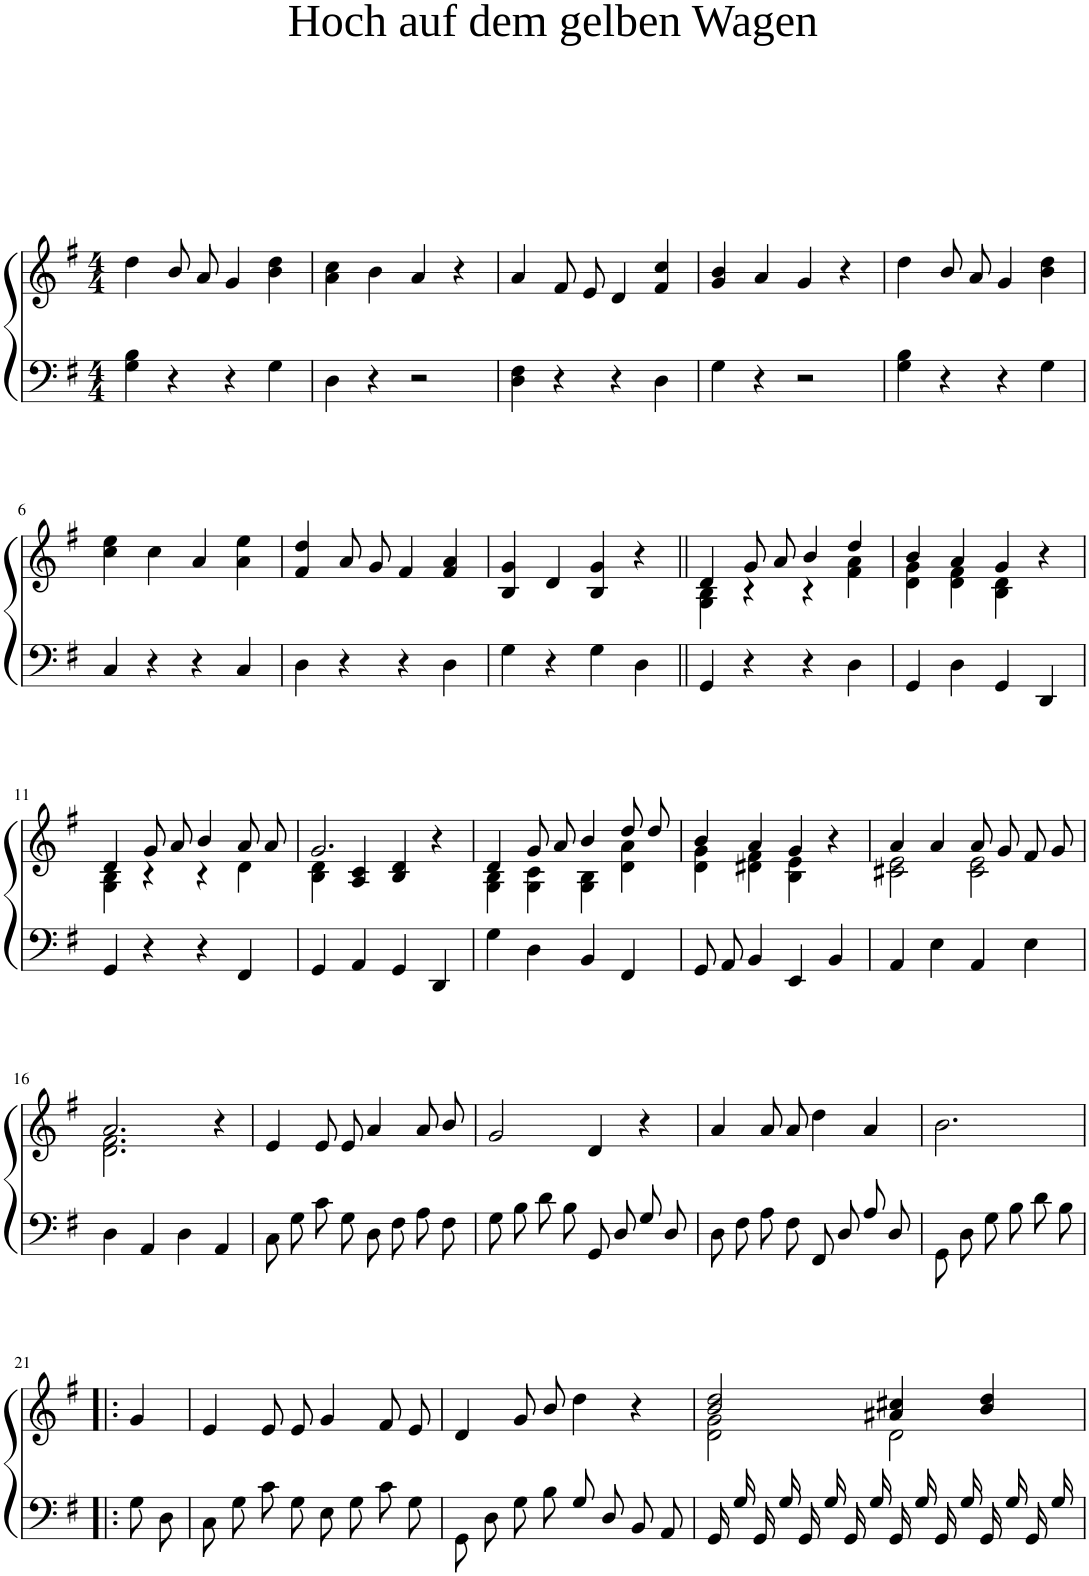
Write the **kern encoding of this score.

**kern	**kern
*part1	*part1
*staff2	*staff1
*I"P1	*
*clefF4	*clefG2
*k[f#]	*k[f#]
*G:	*G:
*M4/4	*M4/4
=1	=1
4G\ 4B\	4dd\
4r	8b/L
.	8a/J
4r	4g/
4G\	4b\ 4dd\
=2	=2
4D\	4a\ 4cc\
4r	4b\
2r	4a/
.	4r
=3	=3
4D\ 4F#\	4a/
4r	8f#/L
.	8e/J
4r	4d/
4D\	4f#/ 4cc/
=4	=4
4G\	4g/ 4b/
4r	4a/
2r	4g/
.	4r
=5	=5
4G\ 4B\	4dd\
4r	8b/L
.	8a/J
4r	4g/
4G\	4b\ 4dd\
!!LO:LB:g=z
=6	=6
4C/	4cc\ 4ee\
4r	4cc\
4r	4a/
4C/	4a\ 4ee\
=7	=7
4D\	4f#/ 4dd/
4r	8a/L
.	8g/J
4r	4f#/
4D\	4f#/ 4a/
=8	=8
4G\	4B/ 4g/
4r	4d/
4G\	4B/ 4g/
4D\	4r
=9||	=9||
*	*^
4GG/	4d/	4G\ 4B\
4r	8g/L	4r
.	8a/J	.
4r	4b/	4r
4D\	4dd/	4f#\ 4a\
=10	=10	=10
4GG/	4b/	4d\ 4g\
4D\	4a/	4d\ 4f#\
4GG/	4g/	4B\ 4d\
4DD/	4r	4ryy
!!LO:LB:g=z	!!
=11	=11	=11
4GG/	4d/	4G\ 4B\
4r	8g/L	4r
.	8a/J	.
4r	4b/	4r
4FF#/	8a/L	4d\
.	8a/J	.
=12	=12	=12
4GG/	2.g/	4B\ 4d\
4AA/	.	4A/ 4c/
4GG/	.	4B/ 4d/
4DD/	4r	4ryy
=13	=13	=13
4G\	4d/	4G\ 4B\
4D\	8g/L	4G\ 4c\
.	8a/J	.
4BB/	4b/	4G\ 4B\
4FF#/	8dd/L	4d\ 4a\
.	8dd/J	.
=14	=14	=14
8GG/L	4b/	4d\ 4g\
8AA/J	.	.
4BB/	4a/	4d#X\ 4f#\
4EE/	4g/	4B\ 4e\
4BB/	4r	4ryy
=15	=15	=15
4AA/	4a/	2c#X\ 2e\
4E\	4a/	.
4AA/	8a/L	2c#\ 2e\
.	8g/J	.
4E\	8f#/L	.
.	8g/J	.
!!LO:LB:g=z	!!
=16	=16	=16
4D\	2.a/	2.d\ 2.f#\
4AA/	.	.
4D\	.	.
4AA/	4r	4ryy
*	*v	*v
=17	=17
8C\L	4e/
8G\J	.
8c\L	8e/L
8G\J	8e/J
8D\L	4a/
8F#\J	.
8A\L	8a/L
8F#\J	8b/J
=18	=18
8G\L	2g/
8B\J	.
8d\L	.
8B\J	.
8GG/L	4d/
8D/J	.
8G/L	4r
8D/J	.
=19	=19
8D\L	4a/
8F#\J	.
8A\L	8a/L
8F#\J	8a/J
8FF#/L	4dd\
8D/J	.
8A/L	4a/
8D/J	.
=20	=20
8GG\L	2.b\
8D\J	.
8G\L	.
8B\J	.
8d\L	.
8B\J	.
!!LO:LB:g=z
=21!|:	=21!|:
8G\L	4g/
8D\J	.
=22	=22
8C\L	4e/
8G\J	.
8c\L	8e/L
8G\J	8e/J
8E\L	4g/
8G\J	.
8c\L	8f#/L
8G\J	8e/J
=23	=23
8GG\L	4d/
8D\J	.
8G\L	8g/L
8B\J	8b/J
8G/L	4dd\
8D/J	.
8BB/L	4r
8AA/J	.
=24	=24
*	*^
16GG/LL	2b/ 2dd/	2d\ 2g\
16G/J	.	.
16GG/L	.	.
16G/JJ	.	.
16GG/LL	.	.
16G/J	.	.
16GG/L	.	.
16G/JJ	.	.
16GG/LL	4a#X/ 4cc#X/	2d\
16G/J	.	.
16GG/L	.	.
16G/JJ	.	.
16GG/LL	4b/ 4dd/	.
16G/J	.	.
16GG/L	.	.
16G/JJ	.	.
*	*v	*v
=	=
*-	*-
